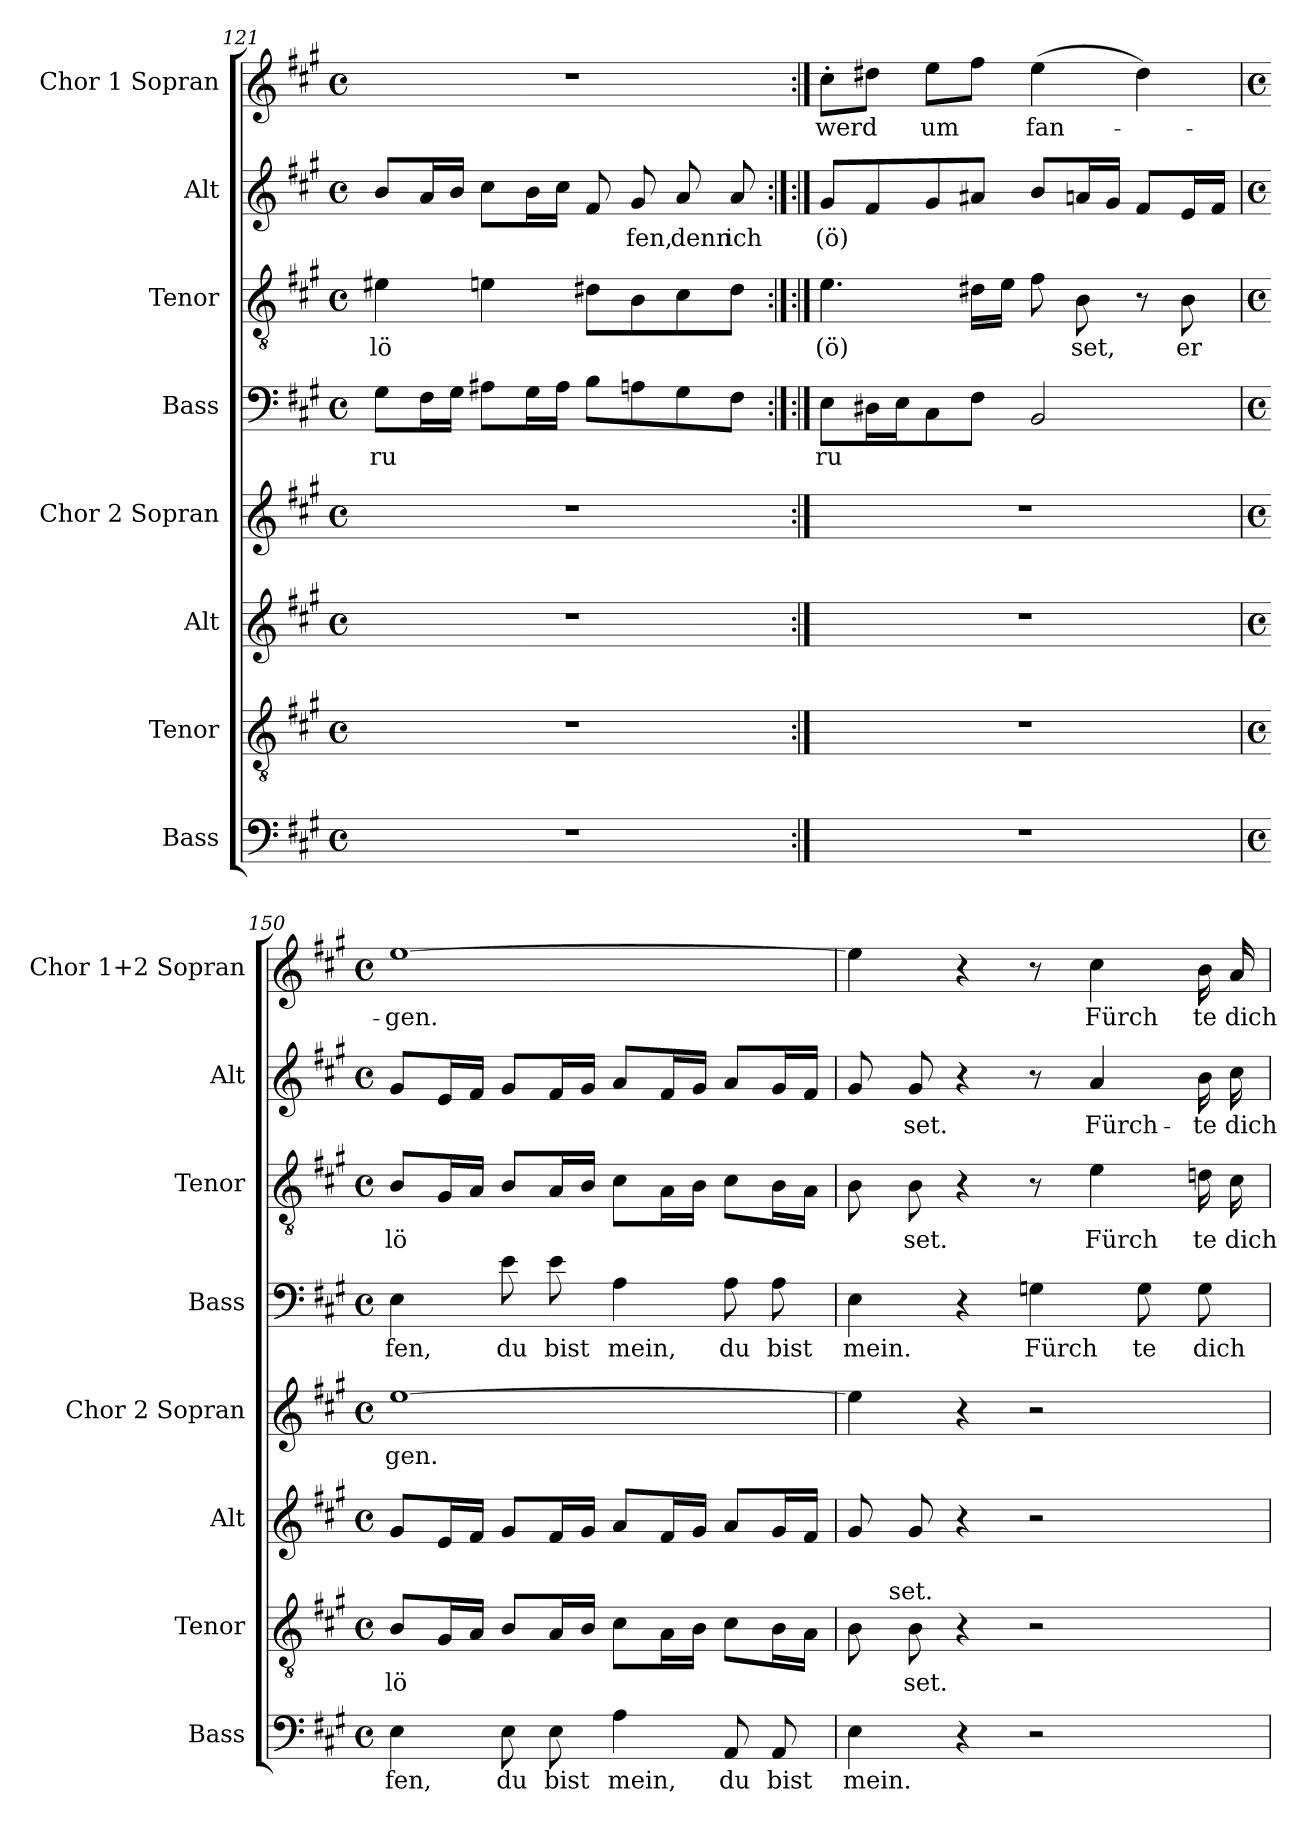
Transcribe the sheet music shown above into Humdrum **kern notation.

**kern	**text	**kern	**text	**kern	**kern	**text	**kern	**text	**kern	**text	**kern	**text	**kern	**text
*part8	*part8	*part7	*part7	*part6	*part5	*part5	*part4	*part4	*part3	*part3	*part2	*part2	*part1	*part1
*staff8	*staff8	*staff7	*staff7	*staff6	*staff5	*staff5	*staff4	*staff4	*staff3	*staff3	*staff2	*staff2	*staff1	*staff1
*I"Bass	*	*I"Tenor	*	*I"Alt	*I"Chor 2  Sopran	*	*I"Bass	*	*I"Tenor	*	*I"Alt	*	*I"Chor 1  Sopran	*
*I'Bass	*	*I'Tenor	*	*I'Alt	*I'Chor 2  Sopran	*	*I'Bass	*	*I'Tenor	*	*I'Alt	*	*I'Chor 1+2  Sopran	*
*clefF4	*	*clefGv2	*	*clefG2	*clefG2	*	*clefF4	*	*clefGv2	*	*clefG2	*	*clefG2	*
*k[f#c#g#]	*	*k[f#c#g#]	*	*k[f#c#g#]	*k[f#c#g#]	*	*k[f#c#g#]	*	*k[f#c#g#]	*	*k[f#c#g#]	*	*k[f#c#g#]	*
*A:	*	*A:	*	*A:	*A:	*	*A:	*	*A:	*	*A:	*	*A:	*
*M4/4	*	*M4/4	*	*M4/4	*M4/4	*	*M4/4	*	*M4/4	*	*M4/4	*	*M4/4	*
*met(c)	*	*met(c)	*	*met(c)	*met(c)	*	*met(c)	*	*met(c)	*	*met(c)	*	*met(c)	*
=121	=121	=121	=121	=121	=121	=121	=121	=121	=121	=121	=121	=121	=121	=121
!	!	!	!	!	!	!	!	!LO:LY:b:cj	!	!LO:LY:b:cj	!	!	!	!
1r	.	1r	.	1r	1r	.	8G#\L	ru	4e#X\	lö	8b/L	.	1r	.
.	.	.	.	.	.	.	16F#\	.	.	.	16a/	.	.	.
.	.	.	.	.	.	.	16G#\J	.	.	.	16b/J	.	.	.
.	.	.	.	.	.	.	8A#X\L	.	4en\	.	8cc#\L	.	.	.
.	.	.	.	.	.	.	16G#\	.	.	.	16b\	.	.	.
.	.	.	.	.	.	.	16A#\J	.	.	.	16cc#\J	.	.	.
.	.	.	.	.	.	.	8B\L	.	8d#X\L	.	8f#/	.	.	.
!	!	!	!	!	!	!	!	!	!	!	!	!LO:LY:b:cj	!	!
.	.	.	.	.	.	.	8An\	.	8B\	.	8g#/	-fen,	.	.
!	!	!	!	!	!	!	!	!	!	!	!	!LO:LY:b:cj	!	!
.	.	.	.	.	.	.	8G#\	.	8c#\	.	8a/	denn	.	.
!	!	!	!	!	!	!	!	!	!	!	!	!LO:LY:b:cj	!	!
.	.	.	.	.	.	.	8F#\J	.	8d#\J	.	8a/	ich	.	.
=122	=122:|!	=122	=122:|!	=122	=122	=122:|!	=122:|!	=122:|!	=122:|!	=122:|!	=122:|!	=122:|!	=122:|!	=122:|!
!	!	!	!	!	!	!	!	!LO:LY:b:cj	!	!LO:LY:b:cj	!	!LO:LY:b	!	!LO:LY:b
1r	.	1r	.	1r	1r	.	8E\L	ru	4.e\	(ö)	8g#/L	(ö)	8cc#'>\L	werd
.	.	.	.	.	.	.	16D#X\	.	.	.	8f#/	.	8dd#X\J	.
.	.	.	.	.	.	.	16E\	.	.	.	.	.	.	.
!	!	!	!	!	!	!	!	!	!	!	!	!	!	!LO:LY:b
.	.	.	.	.	.	.	8C#\	.	.	.	8g#/	.	8ee\L	um
.	.	.	.	.	.	.	8F#\J	.	16d#X\L	.	8a#X/J	.	8ff#\J	.
.	.	.	.	.	.	.	.	.	16e\J	.	.	.	.	.
!	!	!	!	!	!	!	!	!	!	!	!	!	!	!LO:LY:b
.	.	.	.	.	.	.	2BB/	.	8f#\	.	8b/L	.	(>4ee\	fan-
!	!	!	!	!	!	!	!	!	!	!LO:LY:b:cj	!	!	!	!
.	.	.	.	.	.	.	.	.	8B\	set,	16an/	.	.	.
.	.	.	.	.	.	.	.	.	.	.	16g#/J	.	.	.
.	.	.	.	.	.	.	.	.	8r	.	8f#/L	.	4dd#\)	.
!	!	!	!	!	!	!	!	!	!	!LO:LY:b:cj	!	!	!	!
.	.	.	.	.	.	.	.	.	8B\	er	16e/	.	.	.
.	.	.	.	.	.	.	.	.	.	.	16f#/J	.	.	.
!!LO:PB:g=z
=150	=150	=150	=150	=150	=150	=150	=150	=150	=150	=150	=150	=150	=150	=150
*M4/4	*	*M4/4	*	*M4/4	*M4/4	*	*M4/4	*	*M4/4	*	*M4/4	*	*M4/4	*
*met(c)	*	*met(c)	*	*met(c)	*met(c)	*	*met(c)	*	*met(c)	*	*met(c)	*	*met(c)	*
!	!LO:LY:b:cj	!	!LO:LY:b:cj	!	!	!LO:LY:b	!	!LO:LY:b:cj	!	!LO:LY:b:cj	!	!	!	!LO:LY:b
4E\	-fen,	8B/L	-lö	8g#/L	[>1ee	gen.	4E\	fen,	8B/L	lö	8g#/L	.	[>1ee	-gen.
.	.	16G#/	.	16e/	.	.	.	.	16G#/	.	16e/	.	.	.
.	.	16A/J	.	16f#/J	.	.	.	.	16A/J	.	16f#/J	.	.	.
!	!LO:LY:b:cj	!	!	!	!	!	!	!LO:LY:b:cj	!	!	!	!	!	!
8E\	du	8B/L	.	8g#/L	.	.	8e\	du	8B/L	.	8g#/L	.	.	.
!	!LO:LY:b:cj	!	!	!	!	!	!	!LO:LY:b:cj	!	!	!	!	!	!
8E\	bist	16A/	.	16f#/	.	.	8e\	bist	16A/	.	16f#/	.	.	.
.	.	16B/J	.	16g#/J	.	.	.	.	16B/J	.	16g#/J	.	.	.
!	!LO:LY:b:cj	!	!	!	!	!	!	!LO:LY:b:cj	!	!	!	!	!	!
4A\	mein,	8c#\L	.	8a/L	.	.	4A\	mein,	8c#\L	.	8a/L	.	.	.
.	.	16A\	.	16f#/	.	.	.	.	16A\	.	16f#/	.	.	.
.	.	16B\J	.	16g#/J	.	.	.	.	16B\J	.	16g#/J	.	.	.
!	!LO:LY:b:cj	!	!	!	!	!	!	!LO:LY:b:cj	!	!	!	!	!	!
8AA/	du	8c#\L	.	8a/L	.	.	8A\	du	8c#\L	.	8a/L	.	.	.
!	!LO:LY:b:cj	!	!	!	!	!	!	!LO:LY:b:cj	!	!	!	!	!	!
8AA/	bist	16B\	.	16g#/	.	.	8A\	bist	16B\	.	16g#/	.	.	.
.	.	16A\J	.	16f#/J	.	.	.	.	16A\J	.	16f#/J	.	.	.
=151	=151	=151	=151	=151	=151	=151	=151	=151	=151	=151	=151	=151	=151	=151
!	!LO:LY:b:cj	!	!	!	!	!	!	!LO:LY:b:cj	!	!	!	!	!	!
*	*	*^	*	*	*	*	*	*	*	*	*	*	*	*
4E\	mein.	8B\	16.ryy	.	8g#/	4ee\]	.	4E\	mein.	8B\	.	8g#/	.	4ee\]	.
!	!	!	!LO:TX:a:t=set.	!	!	!	!	!	!	!	!	!	!	!	!
.	.	.	2ryy	.	.	.	.	.	.	.	.	.	.	.	.
!	!	!	!	!LO:LY:b:cj	!	!	!	!	!	!	!LO:LY:b:cj	!	!LO:LY:b:cj	!	!
.	.	8B\	.	set.	8g#/	.	.	.	.	8B\	set.	8g#/	set.	.	.
4r	.	4r	.	.	4r	4r	.	4r	.	4r	.	4r	.	4r	.
!	!	!	!	!	!	!	!	!	!LO:LY:b:cj	!	!	!	!	!	!
2r	.	2r	.	.	2r	2r	.	4Gn\	Fürch	8r	.	8r	.	8r	.
.	.	.	4ryy	.	.	.	.	.	.	.	.	.	.	.	.
!	!	!	!	!	!	!	!	!	!	!	!LO:LY:b:cj	!	!LO:LY:b:cj	!	!LO:LY:b:cj
.	.	.	.	.	.	.	.	.	.	4e\	Fürch	4a/	Fürch-	4cc#\	Fürch
!	!	!	!	!	!	!	!	!	!LO:LY:b:cj	!	!	!	!	!	!
.	.	.	.	.	.	.	.	8G\	te	.	.	.	.	.	.
.	.	.	8ryy	.	.	.	.	.	.	.	.	.	.	.	.
!	!	!	!	!	!	!	!	!	!LO:LY:b:cj	!	!LO:LY:b:cj	!	!LO:LY:b:cj	!	!LO:LY:b:cj
.	.	.	.	.	.	.	.	8G\	dich	16dn\	te	16b\	-te	16b\	te
!	!	!	!	!	!	!	!	!	!	!	!LO:LY:b:cj	!	!LO:LY:b:cj	!	!LO:LY:b:cj
.	.	.	.	.	.	.	.	.	.	16c#\	dich	16cc#\	dich	16a/	dich
.	.	.	32ryy	.	.	.	.	.	.	.	.	.	.	.	.
*	*	*v	*v	*	*	*	*	*	*	*	*	*	*	*	*
=	=	=	=	=	=	=	=	=	=	=	=	=	=	=
*-	*-	*-	*-	*-	*-	*-	*-	*-	*-	*-	*-	*-	*-	*-
